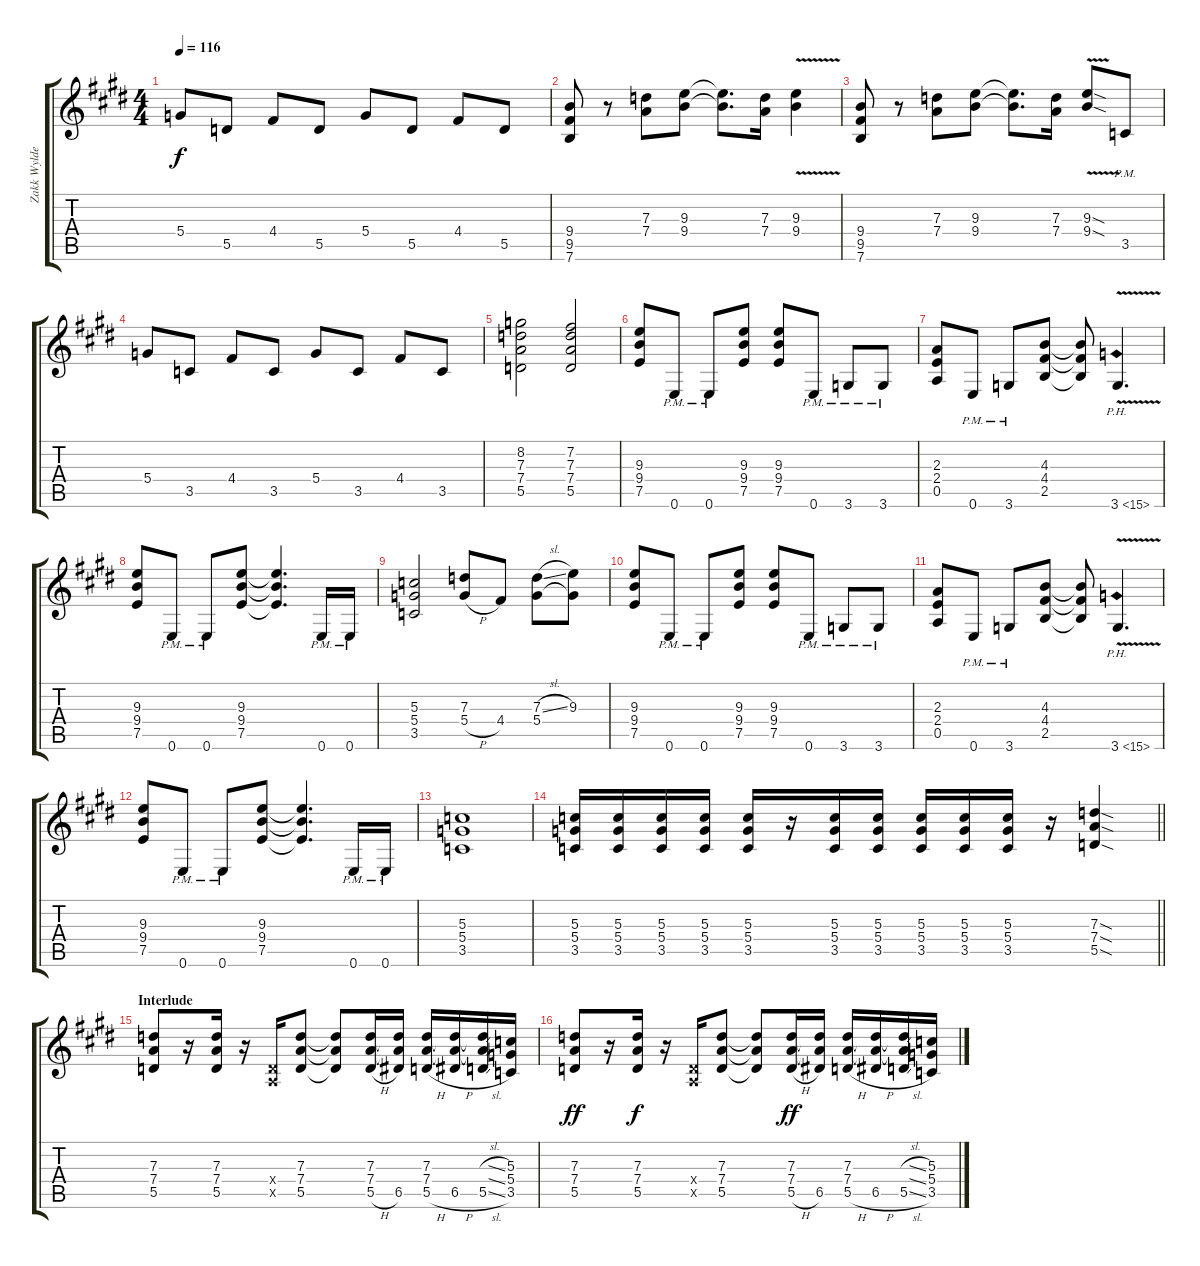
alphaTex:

\track ("Zakk Wylde (Solo)" "Zakk Wylde") {instrument overdrivenguitar}
\staff {score tabs}
\tuning (E4 B3 G3 D3 A2 E2) {hide}
\ts (4 4)
\tempo 116
\clef g2
\ks e
5.4.8{dy f} 5.5.8 4.4.8 5.5.8 5.4.8 5.5.8 4.4.8 5.5.8 |
(9.4 9.5 7.6).8 r.8 (7.3 7.4).8 (9.3 9.4).8 (9.3{t} 9.4{t}).8{d} (7.3 7.4).16 (9.3{v} 9.4{v}).4 |
(9.4 9.5 7.6).8 r.8 (7.3 7.4).8 (9.3 9.4).8 (9.3{t} 9.4{t}).8{d} (7.3 7.4).16 (9.3{v sod} 9.4{v sod}).8 3.5{pm}.8 |
5.4.8 3.5.8 4.4.8 3.5.8 5.4.8 3.5.8 4.4.8 3.5.8 |
(8.2 7.3 7.4 5.5).2 (7.2 7.3 7.4 5.5).2 |
(9.3 9.4 7.5).8 0.6{pm}.8 0.6{pm}.8 (9.3 9.4 7.5).8 (9.3 9.4 7.5).8 0.6{pm}.8 3.6{pm}.8 3.6{pm}.8 |
(2.3 2.4 0.5).8 0.6{pm}.8 3.6{pm}.8 (4.3 4.4 2.5).8 (4.3{t} 4.4{t} 2.5{t}).8 3.6{ph 12 v}.4{d} |
(9.3 9.4 7.5).8 0.6{pm}.8 0.6{pm}.8 (9.3 9.4 7.5).8 (9.3{t} 9.4{t} 7.5{t}).4{d} 0.6{pm}.16 0.6{pm}.16 |
(5.3 5.4 3.5).2 (7.3 5.4{h}).8 4.4.8 (7.3{sl} 5.4).8 (9.3 5.4{t}).8 |
(9.3 9.4 7.5).8 0.6{pm}.8 0.6{pm}.8 (9.3 9.4 7.5).8 (9.3 9.4 7.5).8 0.6{pm}.8 3.6{pm}.8 3.6{pm}.8 |
(2.3 2.4 0.5).8 0.6{pm}.8 3.6{pm}.8 (4.3 4.4 2.5).8 (4.3{t} 4.4{t} 2.5{t}).8 3.6{ph 12 v}.4{d} |
(9.3 9.4 7.5).8 0.6{pm}.8 0.6{pm}.8 (9.3 9.4 7.5).8 (9.3{t} 9.4{t} 7.5{t}).4{d} 0.6{pm}.16 0.6{pm}.16 |
(5.3 5.4 3.5).1 |
\barLineRight lightlight
(5.3 5.4 3.5).16 (5.3 5.4 3.5).16 (5.3 5.4 3.5).16 (5.3 5.4 3.5).16 (5.3 5.4 3.5).16 r.16 (5.3 5.4 3.5).16 (5.3 5.4 3.5).16 (5.3 5.4 3.5).16 (5.3 5.4 3.5).16 (5.3 5.4 3.5).16 r.16 (7.3{sod} 7.4{sod} 5.5{sod}).4 |
\section ("" "Interlude")
(7.3 7.4 5.5).8 r.16 (7.3 7.4 5.5).16 r.16 (0.4{x} 0.5{x}).16 (7.3 7.4 5.5).8 (7.3{t} 7.4{t} 5.5{t}).8 (7.3 7.4 5.5{h}).16 (7.3{t} 7.4{t} 6.5).16 (7.3 7.4 5.5{h}).16 (7.3{t} 7.4{t} 6.5{h}).16 (7.3{sl t} 7.4{sl t} 5.5{sl}).16 (5.3 5.4 3.5).16 |
(7.3 7.4 5.5).8{dy ff} r.16 (7.3 7.4 5.5).16{dy f} r.16 (0.4{x} 0.5{x}).16 (7.3 7.4 5.5).8 (7.3{t} 7.4{t} 5.5{t}).8 (7.3 7.4 5.5{h}).16{dy ff} (7.3{t} 7.4{t} 6.5).16 (7.3 7.4 5.5{h}).16 (7.3{t} 7.4{t} 6.5{h}).16 (7.3{sl t} 7.4{sl t} 5.5{sl}).16 (5.3 5.4 3.5).16
